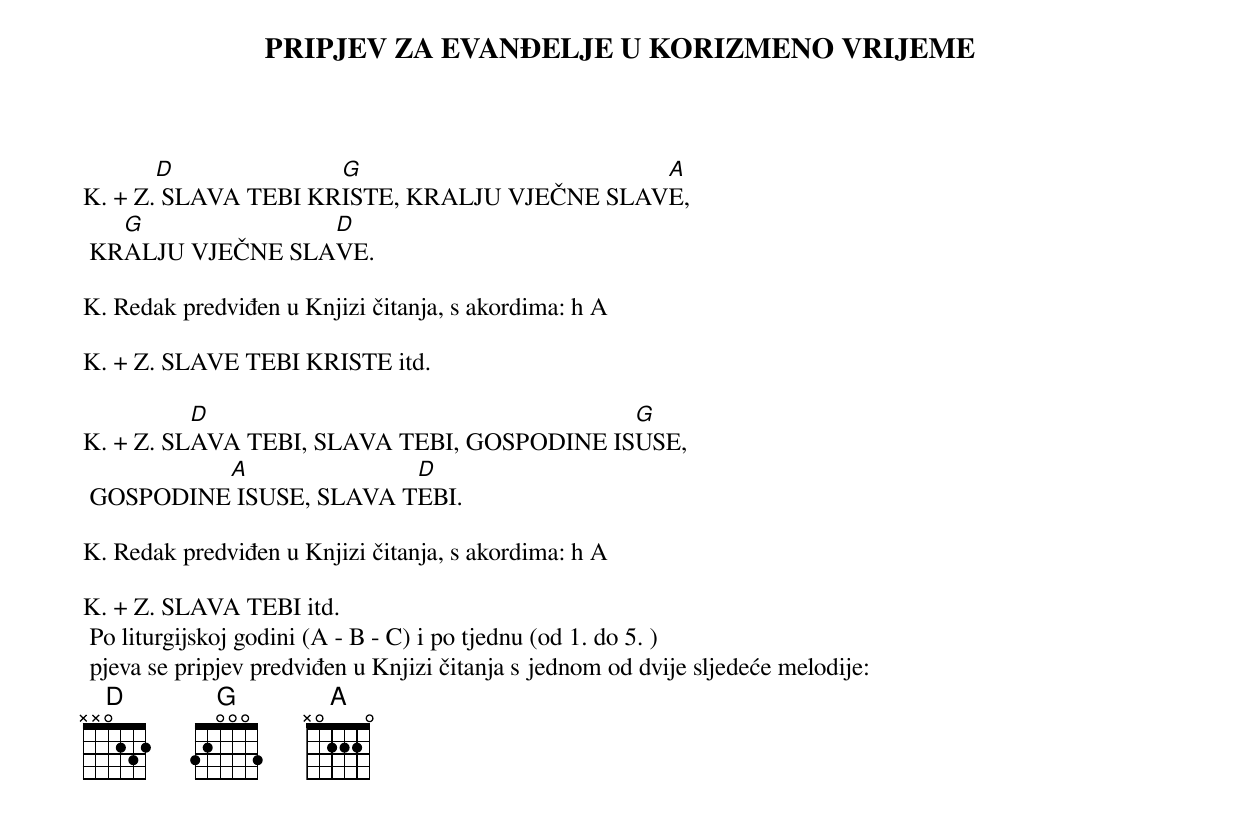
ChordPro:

{title: PRIPJEV ZA EVANĐELJE U KORIZMENO VRIJEME}

K.	+ Z.[D] SLAVA TEBI KR[G]ISTE, KRALJU VJEČNE SLAV[A]E,
	KR[G]ALJU VJEČNE SLA[D]VE.

K.	Redak predviđen u Knjizi čitanja, s akordima: h A

K.	+ Z. SLAVE TEBI KRISTE itd.

K.	+ Z. SL[D]AVA TEBI, SLAVA TEBI, GOSPODINE IS[G]USE,
	GOSPODINE[A] ISUSE, SLAVA T[D]EBI.

K.	Redak predviđen u Knjizi čitanja, s akordima: h A

K.	+ Z. SLAVA TEBI itd.
	Po liturgijskoj godini (A - B - C) i po tjednu (od 1. do 5. )
	pjeva se pripjev predviđen u Knjizi čitanja s jednom od dvije sljedeće melodije:
